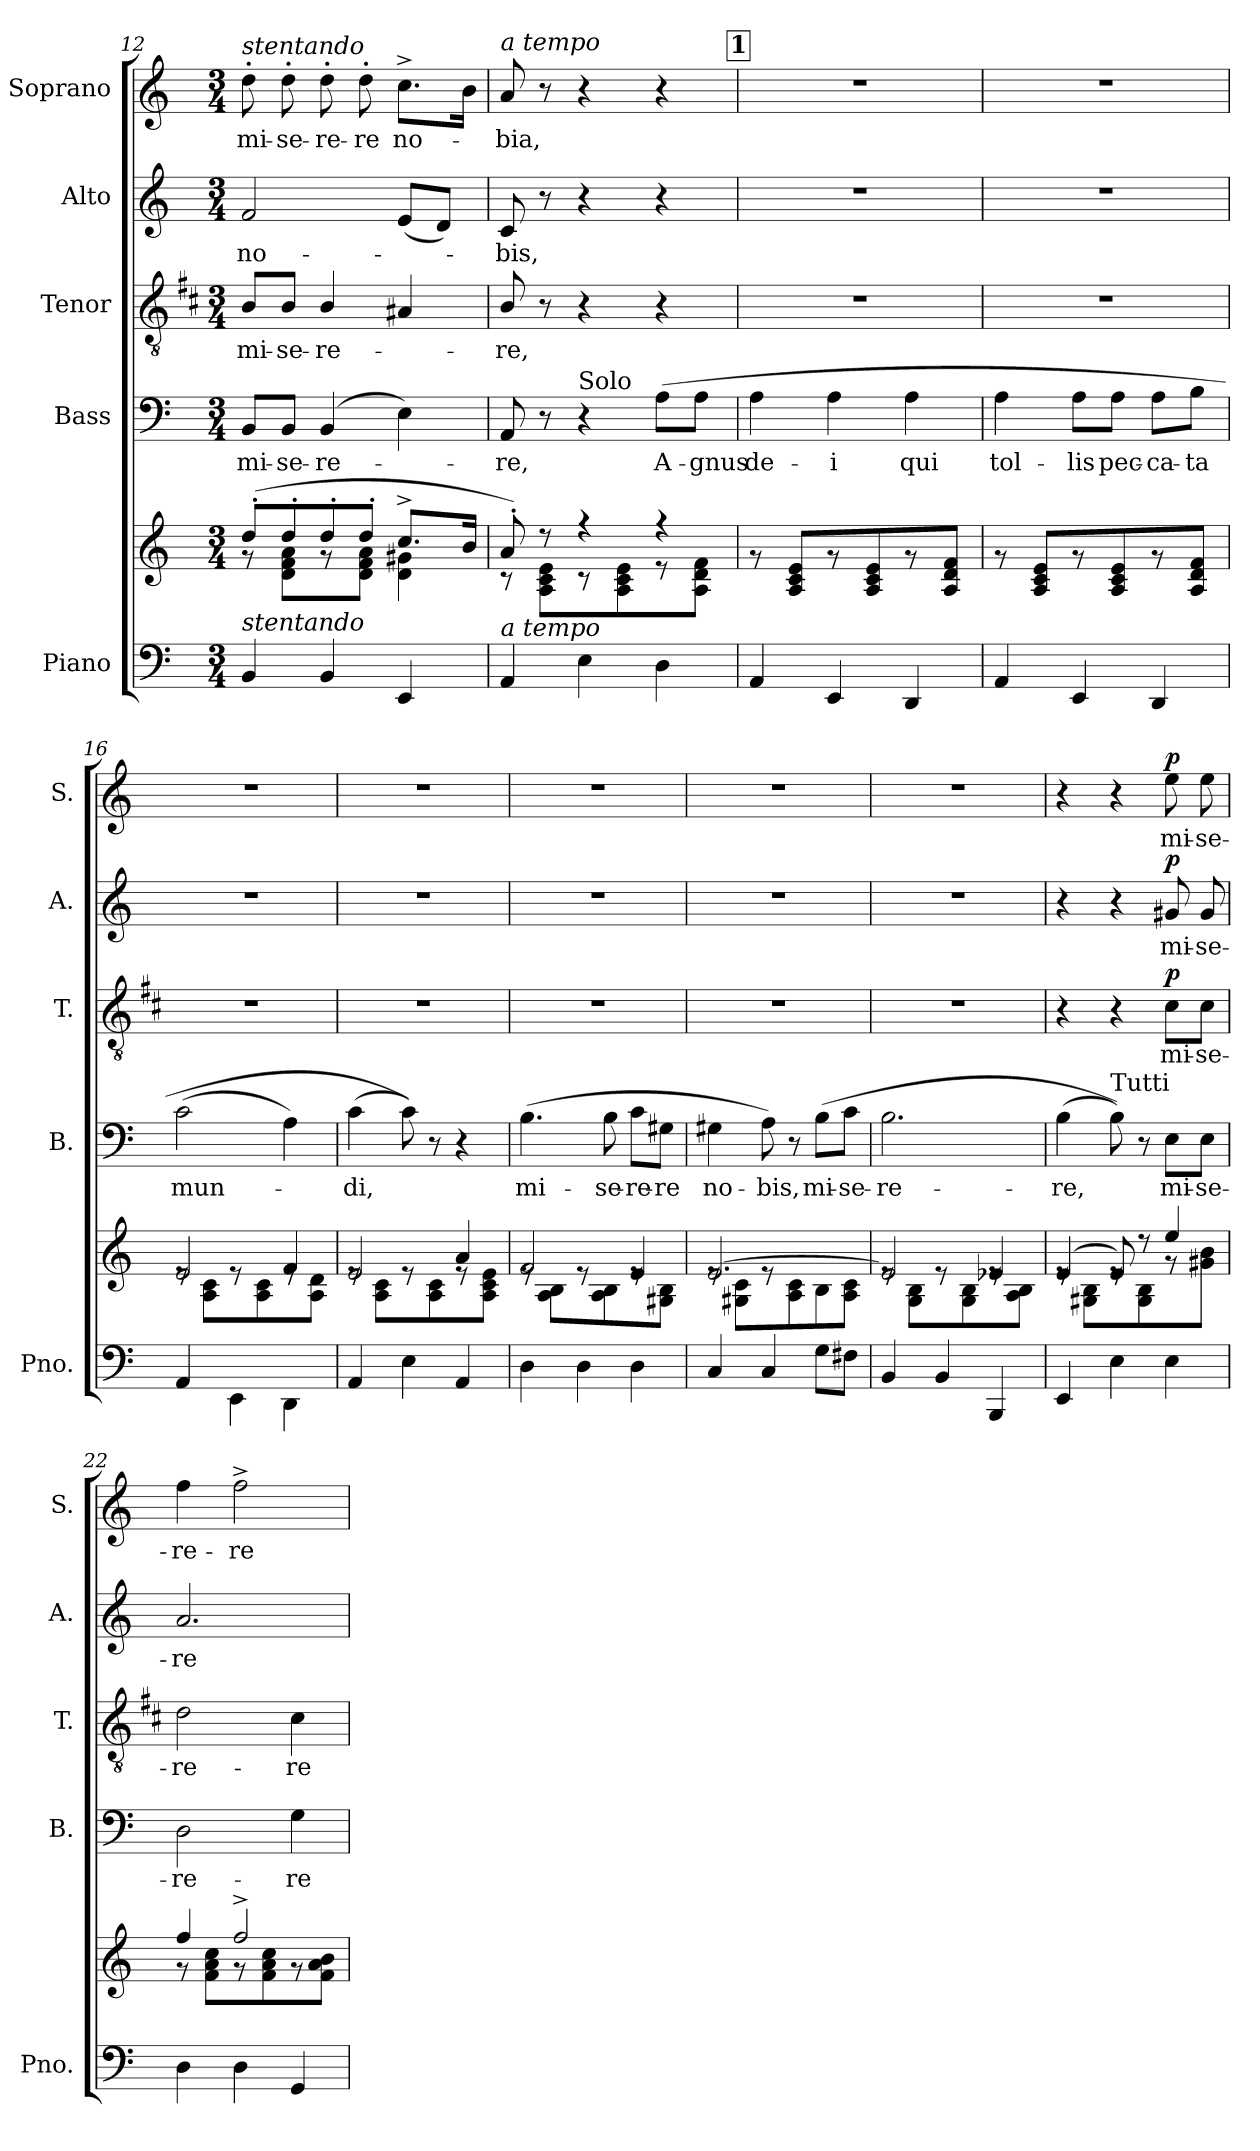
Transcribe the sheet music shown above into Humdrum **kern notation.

**kern	**kern	**kern	**text	**kern	**text	**dynam	**kern	**text	**dynam	**kern	**text	**dynam
*part5	*part5	*part4	*part4	*part3	*part3	*part3	*part2	*part2	*part2	*part1	*part1	*part1
*staff6	*staff5	*staff4	*staff4	*staff3	*staff3	*staff3	*staff2	*staff2	*staff2	*staff1	*staff1	*staff1
*I"Piano	*	*I"Bass	*	*I"Tenor	*	*	*I"Alto	*	*	*I"Soprano	*	*
*I'Pno.	*	*I'B.	*	*I'T.	*	*	*I'A.	*	*	*I'S.	*	*
*clefF4	*clefG2	*clefF4	*	*clefGv2	*	*	*clefG2	*	*	*clefG2	*	*
*	*	*	*	*ITrd1c2	*	*	*	*	*	*	*	*
*k[]	*k[]	*k[]	*	*k[]	*	*	*k[]	*	*	*k[]	*	*
*M3/4	*M3/4	*M3/4	*	*M3/4	*	*	*M3/4	*	*	*M3/4	*	*
*MM80	*MM80	*MM80	*	*MM80	*	*	*MM80	*	*	*MM80	*	*
=12	=12	=12	=12	=12	=12	=12	=12	=12	=12	=12	=12	=12
*	*^	*	*	*	*	*	*	*	*	*	*	*
!	!	!	!	!	!	!	!	!	!	!	!LO:TX:a:i:t=stentando	!	!
!LO:TX:a:i:t=stentando	!	!	!	!	!	!	!	!	!	!	!	!	!
4BB/	(8dd'/L	8r	8BB/L	mi-	8A/L	mi-	.	2f/	no-	.	8dd'\	mi-	.
.	8dd'/	8d\ 8f\ 8a\L	8BB/J	-se-	8A/J	-se-	.	.	.	.	8dd'\	-se-	.
*	*	*	*	*	*	*	*	*	*	*	*MM70	*	*
4BB/	8dd'/	8r	(4BB/	-re-	4A/	-re-	.	.	.	.	8dd'\	-re-	.
.	8dd'/J	8d\ 8f\ 8a\J	.	.	.	.	.	.	.	.	8dd'\	-re	.
*	*	*	*	*	*	*	*	*	*	*	*MM65	*	*
4EE/	8.cc^/L	4d\ 4g#X\	4E\)	.	4G#X/	.	.	(8e/L	.	.	8.cc^\L	no-	.
.	.	.	.	.	.	.	.	8d/J)	.	.	.	.	.
.	16b/Jk	.	.	.	.	.	.	.	.	.	16b\Jk	.	.
=13	=13	=13	=13	=13	=13	=13	=13	=13	=13	=13	=13	=13	=13
*	*	*	*	*	*	*	*	*	*	*	*MM86	*	*
!	!	!	!	!	!	!	!	!	!	!	!LO:TX:a:i:t=a tempo	!	!
!LO:TX:a:i:t=a tempo	!	!	!	!	!	!	!	!	!	!	!	!	!
4AA/	8a'/)	8r	8AA/	-re,	8A/	-re,	.	8c/	-bis,	.	8a/	-bia,	.
.	8r	8A\ 8c\ 8e\L	8r	.	8r	.	.	8r	.	.	8r	.	.
!	!	!	!LO:TX:a:t=Solo	!	!	!	!	!	!	!	!	!	!
4E\	4r	8r	4r	.	4r	.	.	4r	.	.	4r	.	.
.	.	8A\ 8c\ 8e\	.	.	.	.	.	.	.	.	.	.	.
4D\	4r	8r	(8A\L	A-	4r	.	.	4r	.	.	4r	.	.
.	.	8A\ 8d\ 8f\J	8A\J	-gnus	.	.	.	.	.	.	.	.	.
*	*v	*v	*	*	*	*	*	*	*	*	*	*	*
!!LO:REH:place=s1:a:B:fs=14:t=1
=14	=14	=14	=14	=14	=14	=14	=14	=14	=14	=14	=14	=14
4AA/	8rg	4A\	de-	2.r	.	.	2.r	.	.	2.r	.	.
.	8A/ 8c/ 8e/L	.	.	.	.	.	.	.	.	.	.	.
4EE/	8rg	4A\	-i	.	.	.	.	.	.	.	.	.
.	8A/ 8c/ 8e/	.	.	.	.	.	.	.	.	.	.	.
4DD/	8rg	4A\	qui	.	.	.	.	.	.	.	.	.
.	8A/ 8d/ 8f/J	.	.	.	.	.	.	.	.	.	.	.
!!LO:LB:g=z
=15	=15	=15	=15	=15	=15	=15	=15	=15	=15	=15	=15	=15
4AA/	8rg	4A\	tol-	2.r	.	.	2.r	.	.	2.r	.	.
.	8A/ 8c/ 8e/L	.	.	.	.	.	.	.	.	.	.	.
4EE/	8rg	8A\L	-lis	.	.	.	.	.	.	.	.	.
.	8A/ 8c/ 8e/	8A\J	pec-	.	.	.	.	.	.	.	.	.
4DD/	8rg	8A\L	-ca-	.	.	.	.	.	.	.	.	.
.	8A/ 8d/ 8f/J	8B\J	-ta	.	.	.	.	.	.	.	.	.
=16	=16	=16	=16	=16	=16	=16	=16	=16	=16	=16	=16	=16
*	*^	*	*	*	*	*	*	*	*	*	*	*
4AA/	2e/	8re	(2c\	mun-	2.r	.	.	2.r	.	.	2.r	.	.
.	.	8A\ 8c\L	.	.	.	.	.	.	.	.	.	.	.
4EE\	.	8re	.	.	.	.	.	.	.	.	.	.	.
.	.	8A\ 8c\	.	.	.	.	.	.	.	.	.	.	.
4DD\	4f/	8re	4A\)	.	.	.	.	.	.	.	.	.	.
.	.	8A\ 8d\J	.	.	.	.	.	.	.	.	.	.	.
=17	=17	=17	=17	=17	=17	=17	=17	=17	=17	=17	=17	=17	=17
4AA/	2e/	8re	(4c\	-di,	2.r	.	.	2.r	.	.	2.r	.	.
.	.	8A\ 8c\L	.	.	.	.	.	.	.	.	.	.	.
4E\	.	8re	8c\))	.	.	.	.	.	.	.	.	.	.
.	.	8A\ 8c\	8r	.	.	.	.	.	.	.	.	.	.
4AA/	4a/	8re	4r	.	.	.	.	.	.	.	.	.	.
.	.	8A\ 8c\ 8e\J	.	.	.	.	.	.	.	.	.	.	.
=18	=18	=18	=18	=18	=18	=18	=18	=18	=18	=18	=18	=18	=18
4D\	2f/	8re	(4.B\	mi-	2.r	.	.	2.r	.	.	2.r	.	.
.	.	8A\ 8B\L	.	.	.	.	.	.	.	.	.	.	.
4D\	.	8re	.	.	.	.	.	.	.	.	.	.	.
.	.	8A\ 8B\	8B\	-se-	.	.	.	.	.	.	.	.	.
4D\	4e/	8re	8c\L	-re-	.	.	.	.	.	.	.	.	.
.	.	8G#X\ 8B\J	8G#X\J	-re	.	.	.	.	.	.	.	.	.
=19	=19	=19	=19	=19	=19	=19	=19	=19	=19	=19	=19	=19	=19
4C/	[2.e/	8re	4G#X\	no-	2.r	.	.	2.r	.	.	2.r	.	.
.	.	8G#X\ 8c\L	.	.	.	.	.	.	.	.	.	.	.
4C/	.	8re	8A\)	-bis,	.	.	.	.	.	.	.	.	.
.	.	8A\ 8c\	8r	.	.	.	.	.	.	.	.	.	.
8G\L	.	8B\	(8B\L	mi-	.	.	.	.	.	.	.	.	.
8F#X\J	.	8A\ 8c\J	8c\J	-se-	.	.	.	.	.	.	.	.	.
=20	=20	=20	=20	=20	=20	=20	=20	=20	=20	=20	=20	=20	=20
4BB/	2e/]	8re	2.B\	-re-	2.r	.	.	2.r	.	.	2.r	.	.
.	.	8G\ 8B\L	.	.	.	.	.	.	.	.	.	.	.
4BB/	.	8re	.	.	.	.	.	.	.	.	.	.	.
.	.	8G\ 8B\	.	.	.	.	.	.	.	.	.	.	.
4BBB/	4e-X/	8re	.	.	.	.	.	.	.	.	.	.	.
.	.	8A\ 8B\J	.	.	.	.	.	.	.	.	.	.	.
!!LO:PB:g=z
=21	=21	=21	=21	=21	=21	=21	=21	=21	=21	=21	=21	=21	=21
4EE/	(4e/	8re	(4B\	-re,	4r	.	.	4r	.	.	4r	.	.
.	.	8G#X\ 8B\L	.	.	.	.	.	.	.	.	.	.	.
!	!	!	!LO:TX:a:t=Tutti	!	!	!	!	!	!	!	!	!	!
4E\	8e/)	8re	8B\))	.	4r	.	.	4r	.	.	4r	.	.
.	8r	8G#\ 8B\	8r	.	.	.	.	.	.	.	.	.	.
!	!	!	!	!	!	!	!LO:DY:a	!	!	!LO:DY:a	!	!	!LO:DY:a
4E\	4ee/	8rg	8E\L	mi-	8B\L	mi-	p	8g#X/	mi-	p	8ee\	mi-	p
.	.	8g#X\ 8b\J	8E\J	-se-	8B\J	-se-	.	8g#/	-se-	.	8ee\	-se-	.
=22	=22	=22	=22	=22	=22	=22	=22	=22	=22	=22	=22	=22	=22
4D\	4ff/	8r	2D\	-re-	2c\	-re-	.	2.a/	-re-	.	4ff\	-re-	.
.	.	8f\ 8a\ 8cc\L	.	.	.	.	.	.	.	.	.	.	.
4D\	2ff^/	8r	.	.	.	.	.	.	.	.	2ff^\	-re	.
.	.	8f\ 8a\ 8cc\	.	.	.	.	.	.	.	.	.	.	.
4GG/	.	8r	4G\	-re	4B\	-re	.	.	.	.	.	.	.
.	.	8f\ 8a\ 8b\J	.	.	.	.	.	.	.	.	.	.	.
*	*v	*v	*	*	*	*	*	*	*	*	*	*	*
=	=	=	=	=	=	=	=	=	=	=	=	=
*-	*-	*-	*-	*-	*-	*-	*-	*-	*-	*-	*-	*-
